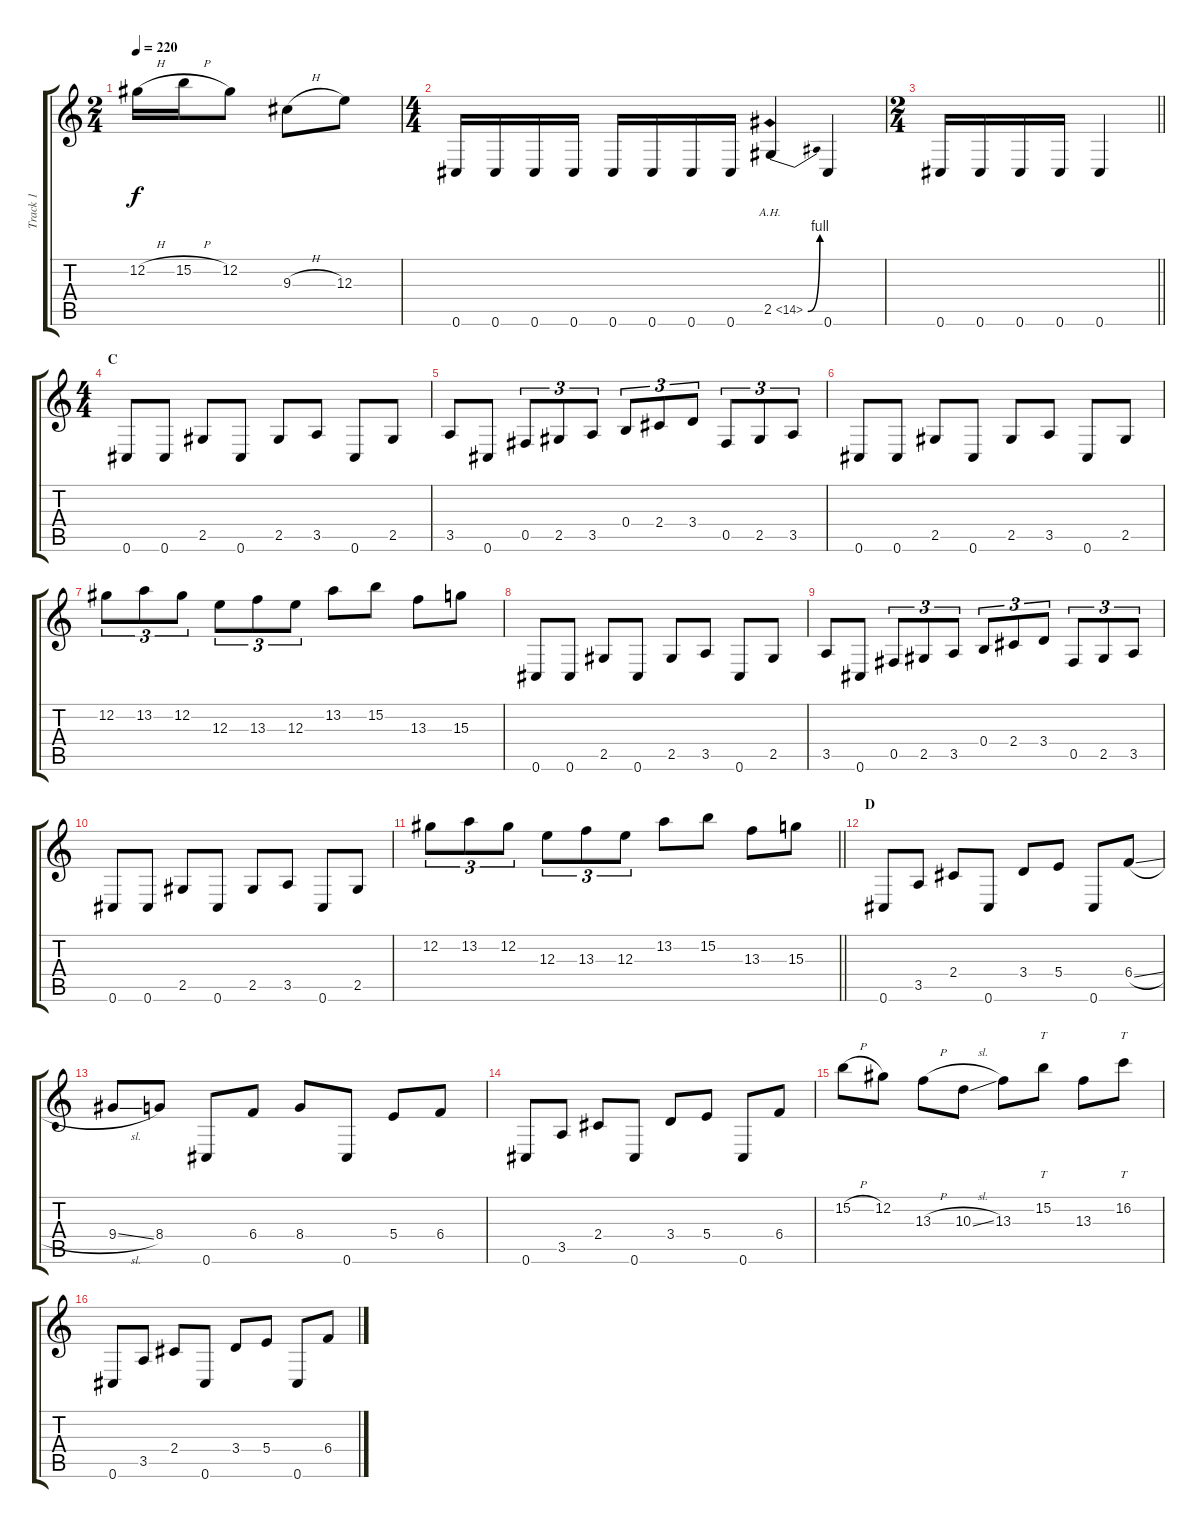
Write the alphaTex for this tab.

\track ("Track 1" "Track 1") {instrument distortionguitar}
\staff {score tabs}
\tuning (Db4 Ab3 E3 B2 Gb2 Db2) {hide}
\ts (2 4)
\tempo 220
\clef g2
\ks c
12.2{h}.16{dy f} 15.2{h}.16 12.2.8 9.3{h}.8 12.3.8 |
\ts (4 4)
0.6.16 0.6.16 0.6.16 0.6.16 0.6.16 0.6.16 0.6.16 0.6.16 2.5{be (bend 0 0 60 4) ah 12}.4 0.6.4 |
\ts (2 4)
\barLineRight lightlight
0.6.16 0.6.16 0.6.16 0.6.16 0.6.4 |
\ts (4 4)
\section ("" "C")
0.6.8 0.6.8 2.5.8 0.6.8 2.5.8 3.5.8 0.6.8 2.5.8 |
3.5.8 0.6.8 0.5.8{tu (3 2)} 2.5.8{tu (3 2)} 3.5.8{tu (3 2)} 0.4.8{tu (3 2)} 2.4.8{tu (3 2)} 3.4.8{tu (3 2)} 0.5.8{tu (3 2)} 2.5.8{tu (3 2)} 3.5.8{tu (3 2)} |
0.6.8 0.6.8 2.5.8 0.6.8 2.5.8 3.5.8 0.6.8 2.5.8 |
12.2.8{tu (3 2)} 13.2.8{tu (3 2)} 12.2.8{tu (3 2)} 12.3.8{tu (3 2)} 13.3.8{tu (3 2)} 12.3.8{tu (3 2)} 13.2.8 15.2.8 13.3.8 15.3.8 |
0.6.8 0.6.8 2.5.8 0.6.8 2.5.8 3.5.8 0.6.8 2.5.8 |
3.5.8 0.6.8 0.5.8{tu (3 2)} 2.5.8{tu (3 2)} 3.5.8{tu (3 2)} 0.4.8{tu (3 2)} 2.4.8{tu (3 2)} 3.4.8{tu (3 2)} 0.5.8{tu (3 2)} 2.5.8{tu (3 2)} 3.5.8{tu (3 2)} |
0.6.8 0.6.8 2.5.8 0.6.8 2.5.8 3.5.8 0.6.8 2.5.8 |
\barLineRight lightlight
12.2.8{tu (3 2)} 13.2.8{tu (3 2)} 12.2.8{tu (3 2)} 12.3.8{tu (3 2)} 13.3.8{tu (3 2)} 12.3.8{tu (3 2)} 13.2.8 15.2.8 13.3.8 15.3.8 |
\section ("" "D")
0.6.8 3.5.8 2.4.8 0.6.8 3.4.8 5.4.8 0.6.8 6.4{sl}.8 |
9.4{sl}.8 8.4.8 0.6.8 6.4.8 8.4.8 0.6.8 5.4.8 6.4.8 |
0.6.8 3.5.8 2.4.8 0.6.8 3.4.8 5.4.8 0.6.8 6.4.8 |
15.2{h}.8 12.2.8 13.3{h}.8 10.3{sl}.8 13.3.8 15.2.8{tt} 13.3.8 16.2.8{tt} |
0.6.8 3.5.8 2.4.8 0.6.8 3.4.8 5.4.8 0.6.8 6.4{sl}.8
